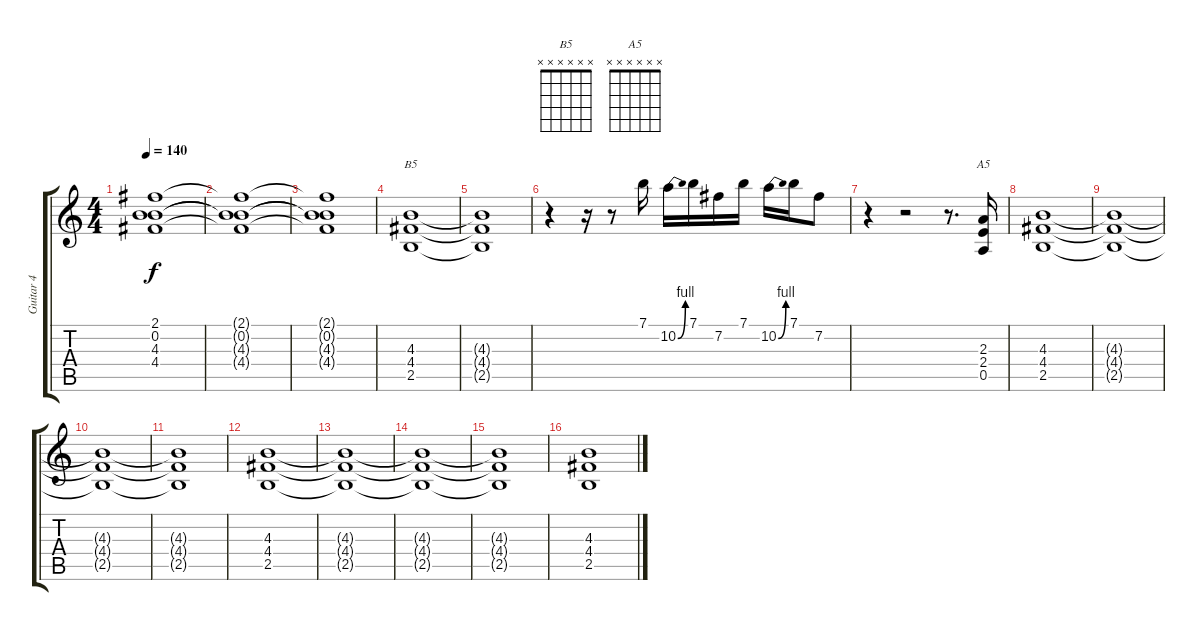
\track ("Guitar 4" "Guitar 4") {instrument distortionguitar}
\staff {score tabs}
\tuning (E4 B3 G3 D3 A2 E2) {hide}
\chord ("B5" x x x x x x) {firstfret 0}
\chord ("A5" x x x x x x) {firstfret 0}
\ts (4 4)
\tempo 140
\clef g2
\ks c
(2.1{t} 0.2{t} 4.3{t} 4.4{t}).1{dy f} |
(2.1{t} 0.2{t} 4.3{t} 4.4{t}).1 |
(2.1{t} 0.2{t} 4.3{t} 4.4{t}).1 |
(4.3 4.4 2.5).1{ch "B5"} |
(4.3{t} 4.4{t} 2.5{t}).1 |
r.4 r.16 r.8 7.1.16 10.2{be (bend 0 0 60 4)}.16 7.1.16 7.2.16 7.1.16 10.2{be (bend 0 0 60 4)}.16 7.1.16 7.2.8 |
r.4 r.2 r.8{d} (2.3 2.4 0.5).16{ch "A5"} |
(4.3 4.4 2.5).1 |
(4.3{t} 4.4{t} 2.5{t}).1 |
(4.3{t} 4.4{t} 2.5{t}).1 |
(4.3{t} 4.4{t} 2.5{t}).1 |
(4.3 4.4 2.5).1 |
(4.3{t} 4.4{t} 2.5{t}).1 |
(4.3{t} 4.4{t} 2.5{t}).1 |
(4.3{t} 4.4{t} 2.5{t}).1 |
(4.3 4.4 2.5).1
